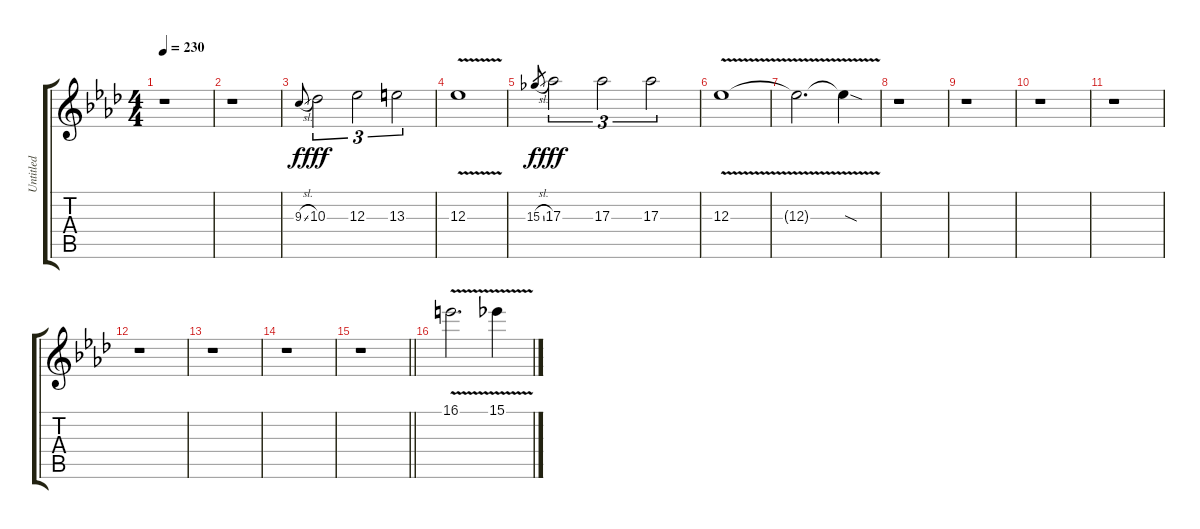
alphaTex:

\track ("Untitled" "Untitled") {instrument distortionguitar}
\staff {score tabs}
\tuning (C4 G3 Eb3 Bb2 F2 C2) {hide}
\ts (4 4)
\tempo 230
\clef g2
\ks ab
r.1{dy f} |
r.1 |
9.3{sl}.8{gr onbeat} 10.3.2{tu (3 2) dy fff} 12.3.2{tu (3 2)} 13.3.2{tu (3 2)} |
12.3{v}.1 |
15.3{sl}.8{gr dy f} 17.3.2{tu (3 2) dy fff} 17.3.2{tu (3 2)} 17.3.2{tu (3 2)} |
12.3{v}.1 |
12.3{v t}.2{d} 12.3{sod t}.4 |
r.1 |
r.1 |
r.1 |
r.1 |
r.1 |
r.1 |
r.1 |
\barLineRight lightlight
r.1 |
16.1{v}.2{d} 15.1{v}.4
